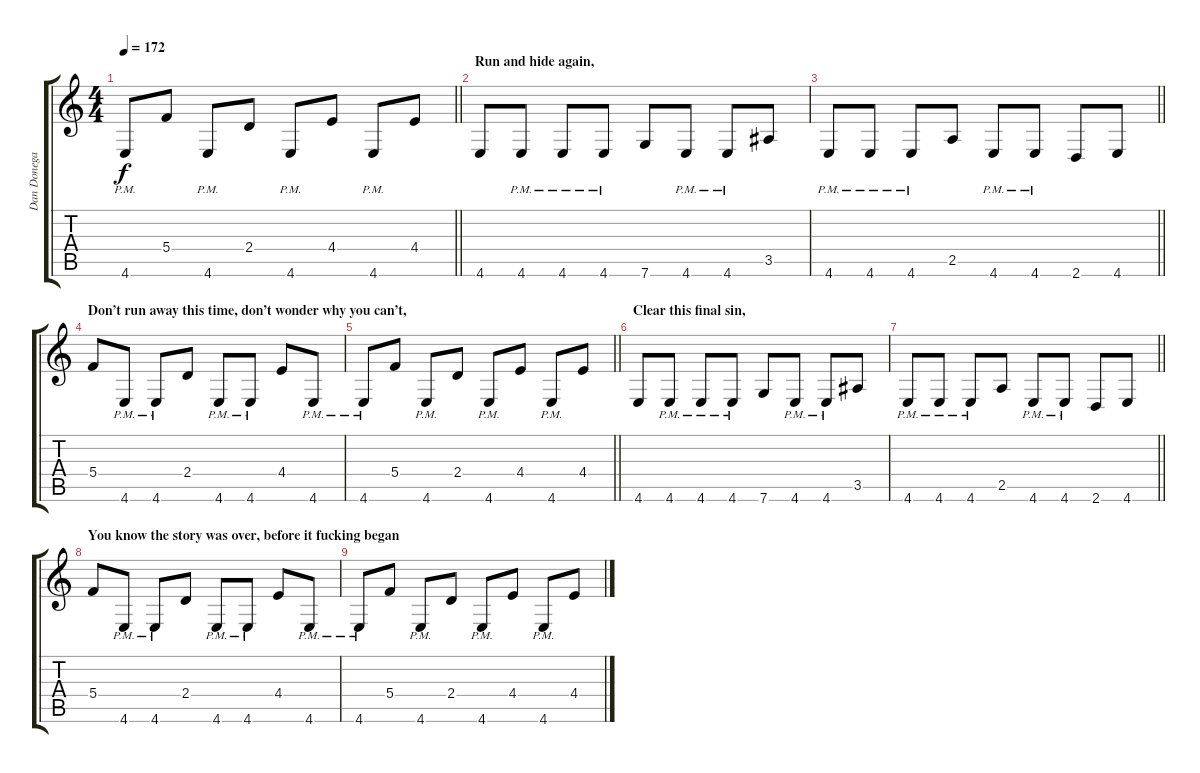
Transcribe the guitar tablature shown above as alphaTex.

\track ("Dan Donegan - Guitar" "Dan Donega") {instrument distortionguitar}
\staff {score tabs}
\tuning (D4 A3 F3 C3 G2 C2) {hide}
\ts (4 4)
\tempo 172
\clef g2
\barLineRight lightlight
\ks c
4.6{pm}.8{dy f} 5.4.8 4.6{pm}.8 2.4.8 4.6{pm}.8 4.4.8 4.6{pm}.8 4.4.8 |
\section ("" "Run and hide again,")
4.6.8 4.6{pm}.8 4.6{pm}.8 4.6{pm}.8 7.6.8 4.6{pm}.8 4.6{pm}.8 3.5.8 |
\barLineRight lightlight
4.6{pm}.8 4.6{pm}.8 4.6{pm}.8 2.5.8 4.6{pm}.8 4.6{pm}.8 2.6.8 4.6.8 |
\section ("" "Don’t run away this time, don’t wonder why you can’t,")
5.4.8 4.6{pm}.8 4.6{pm}.8 2.4.8 4.6{pm}.8 4.6{pm}.8 4.4.8 4.6{pm}.8 |
\barLineRight lightlight
4.6{pm}.8 5.4.8 4.6{pm}.8 2.4.8 4.6{pm}.8 4.4.8 4.6{pm}.8 4.4.8 |
\section ("" "Clear this final sin,")
4.6.8 4.6{pm}.8 4.6{pm}.8 4.6{pm}.8 7.6.8 4.6{pm}.8 4.6{pm}.8 3.5.8 |
\barLineRight lightlight
4.6{pm}.8 4.6{pm}.8 4.6{pm}.8 2.5.8 4.6{pm}.8 4.6{pm}.8 2.6.8 4.6.8 |
\section ("" "You know the story was over, before it fucking began")
5.4.8 4.6{pm}.8 4.6{pm}.8 2.4.8 4.6{pm}.8 4.6{pm}.8 4.4.8 4.6{pm}.8 |
4.6{pm}.8 5.4.8 4.6{pm}.8 2.4.8 4.6{pm}.8 4.4.8 4.6{pm}.8 4.4.8
